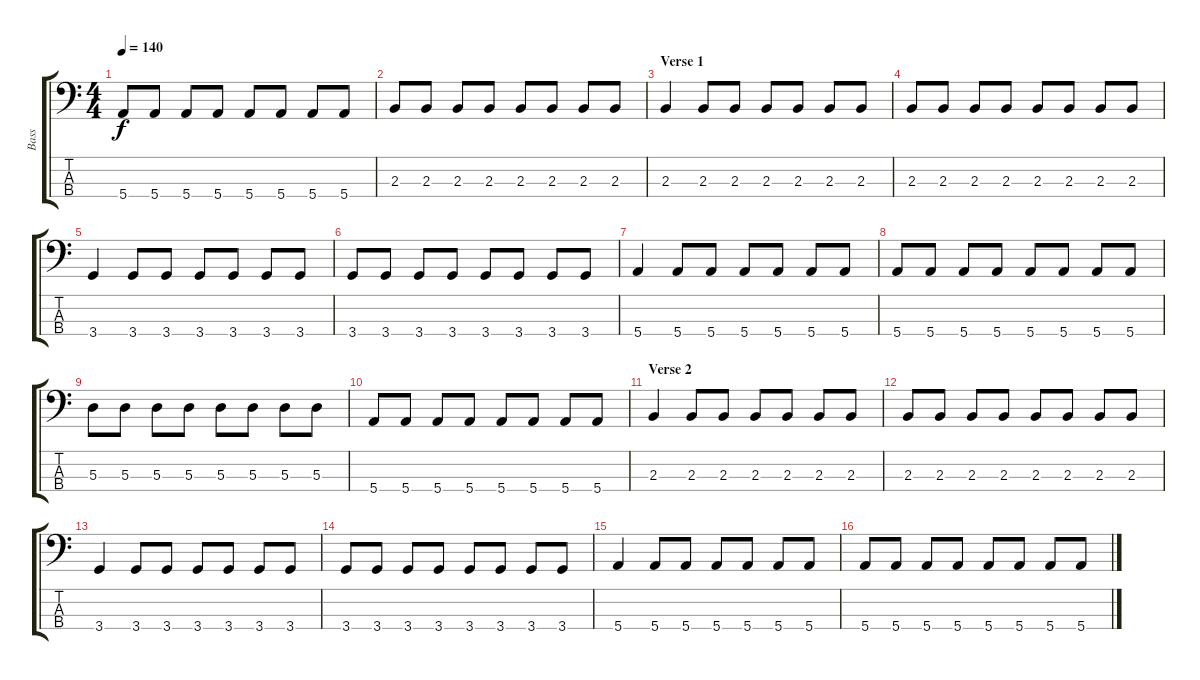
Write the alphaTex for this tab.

\track ("Bass" "Bass") {instrument electricbassfinger}
\staff {score tabs}
\tuning (G2 D2 A1 E1) {hide}
\ts (4 4)
\tempo 140
\clef f4
\ks c
5.4.8{dy f} 5.4.8 5.4.8 5.4.8 5.4.8 5.4.8 5.4.8 5.4.8 |
2.3.8 2.3.8 2.3.8 2.3.8 2.3.8 2.3.8 2.3.8 2.3.8 |
\section ("" "Verse 1")
2.3.4 2.3.8 2.3.8 2.3.8 2.3.8 2.3.8 2.3.8 |
2.3.8 2.3.8 2.3.8 2.3.8 2.3.8 2.3.8 2.3.8 2.3.8 |
3.4.4 3.4.8 3.4.8 3.4.8 3.4.8 3.4.8 3.4.8 |
3.4.8 3.4.8 3.4.8 3.4.8 3.4.8 3.4.8 3.4.8 3.4.8 |
5.4.4 5.4.8 5.4.8 5.4.8 5.4.8 5.4.8 5.4.8 |
5.4.8 5.4.8 5.4.8 5.4.8 5.4.8 5.4.8 5.4.8 5.4.8 |
5.3.8 5.3.8 5.3.8 5.3.8 5.3.8 5.3.8 5.3.8 5.3.8 |
5.4.8 5.4.8 5.4.8 5.4.8 5.4.8 5.4.8 5.4.8 5.4.8 |
\section ("" "Verse 2")
2.3.4 2.3.8 2.3.8 2.3.8 2.3.8 2.3.8 2.3.8 |
2.3.8 2.3.8 2.3.8 2.3.8 2.3.8 2.3.8 2.3.8 2.3.8 |
3.4.4 3.4.8 3.4.8 3.4.8 3.4.8 3.4.8 3.4.8 |
3.4.8 3.4.8 3.4.8 3.4.8 3.4.8 3.4.8 3.4.8 3.4.8 |
5.4.4 5.4.8 5.4.8 5.4.8 5.4.8 5.4.8 5.4.8 |
5.4.8 5.4.8 5.4.8 5.4.8 5.4.8 5.4.8 5.4.8 5.4.8
